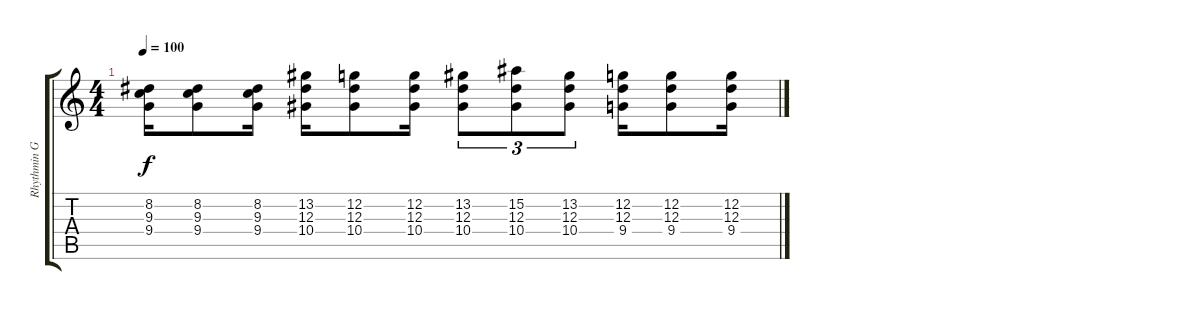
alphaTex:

\track ("Rhythmin Guitar #2" "Rhythmin G") {instrument distortionguitar}
\staff {score tabs}
\tuning (C4 G3 Eb3 Bb2 F2 C2) {hide}
\ts (4 4)
\tempo 100
\clef g2
\ks c
(8.2 9.3 9.4).16{dy f} (8.2 9.3 9.4).8 (8.2 9.3 9.4).16 (13.2 12.3 10.4).16 (12.2 12.3 10.4).8 (12.2 12.3 10.4).16 (13.2 12.3 10.4).8{tu (3 2)} (15.2 12.3 10.4).8{tu (3 2)} (13.2 12.3 10.4).8{tu (3 2)} (12.2 12.3 9.4).16 (12.2 12.3 9.4).8 (12.2 12.3 9.4).16
